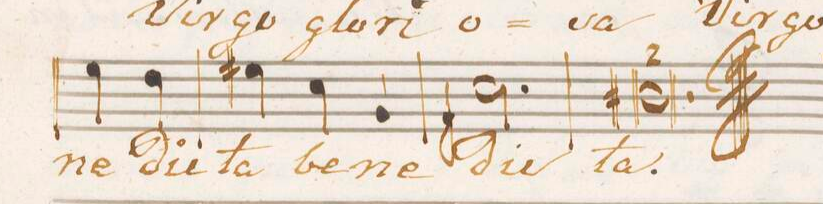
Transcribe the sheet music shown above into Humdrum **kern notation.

**kern	**text	**dynam
*I"Soprano.	*	*
*clefC1	*	*
*k[]	*	*
*met(c|)	*	*
*M3/4	*	*
4cc\	-ne-	.
4b\	-dic-	.
=75	=75	=75
4cc#X\	-ta	.
4a\	be-	.
4e/	-ne-	.
=76	=76	=76
2.a\	-dic-	f
=77	=77	=77
0.g#X	-ta.	.
==	==	==
*-	*-	*-
